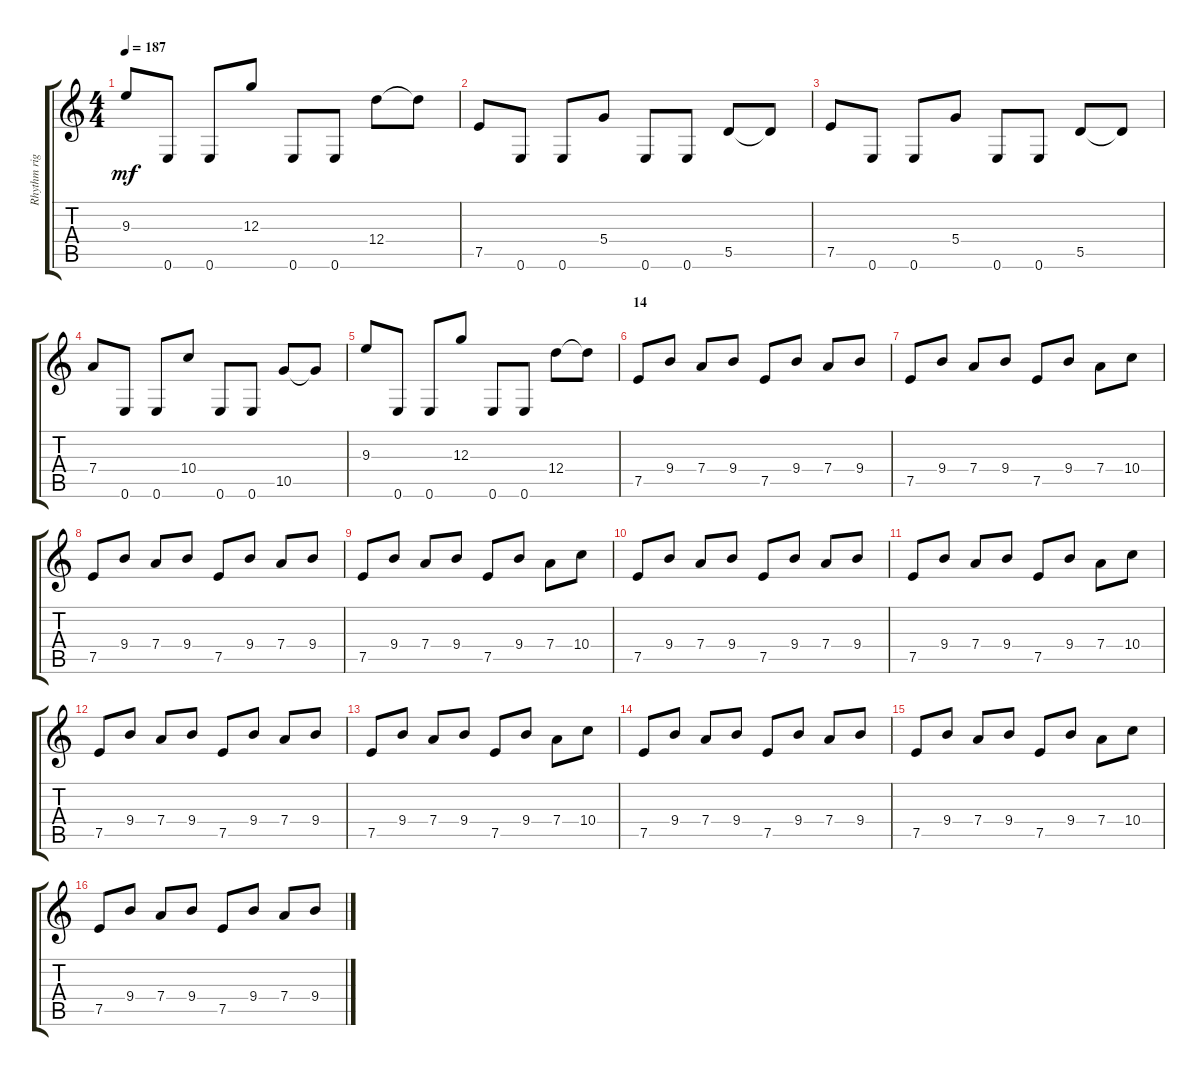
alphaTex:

\track ("Rhythm right" "Rhythm rig") {instrument distortionguitar}
\staff {score tabs}
\tuning (E4 B3 G3 D3 A2 E2) {hide}
\ts (4 4)
\tempo 187
\clef g2
\ks c
9.3.8{dy mf} 0.6.8 0.6.8 12.3.8 0.6.8 0.6.8 12.4.8 12.4{t}.8 |
7.5.8 0.6.8 0.6.8 5.4.8 0.6.8 0.6.8 5.5.8 5.5{t}.8 |
7.5.8 0.6.8 0.6.8 5.4.8 0.6.8 0.6.8 5.5.8 5.5{t}.8 |
7.4.8 0.6.8 0.6.8 10.4.8 0.6.8 0.6.8 10.5.8 10.5{t}.8 |
9.3.8 0.6.8 0.6.8 12.3.8 0.6.8 0.6.8 12.4.8 12.4{t}.8 |
\section ("" "14")
7.5.8 9.4.8 7.4.8 9.4.8 7.5.8 9.4.8 7.4.8 9.4.8 |
7.5.8 9.4.8 7.4.8 9.4.8 7.5.8 9.4.8 7.4.8 10.4.8 |
7.5.8 9.4.8 7.4.8 9.4.8 7.5.8 9.4.8 7.4.8 9.4.8 |
7.5.8 9.4.8 7.4.8 9.4.8 7.5.8 9.4.8 7.4.8 10.4.8 |
7.5.8 9.4.8 7.4.8 9.4.8 7.5.8 9.4.8 7.4.8 9.4.8 |
7.5.8 9.4.8 7.4.8 9.4.8 7.5.8 9.4.8 7.4.8 10.4.8 |
7.5.8 9.4.8 7.4.8 9.4.8 7.5.8 9.4.8 7.4.8 9.4.8 |
7.5.8 9.4.8 7.4.8 9.4.8 7.5.8 9.4.8 7.4.8 10.4.8 |
7.5.8 9.4.8 7.4.8 9.4.8 7.5.8 9.4.8 7.4.8 9.4.8 |
7.5.8 9.4.8 7.4.8 9.4.8 7.5.8 9.4.8 7.4.8 10.4.8 |
7.5.8 9.4.8 7.4.8 9.4.8 7.5.8 9.4.8 7.4.8 9.4.8
